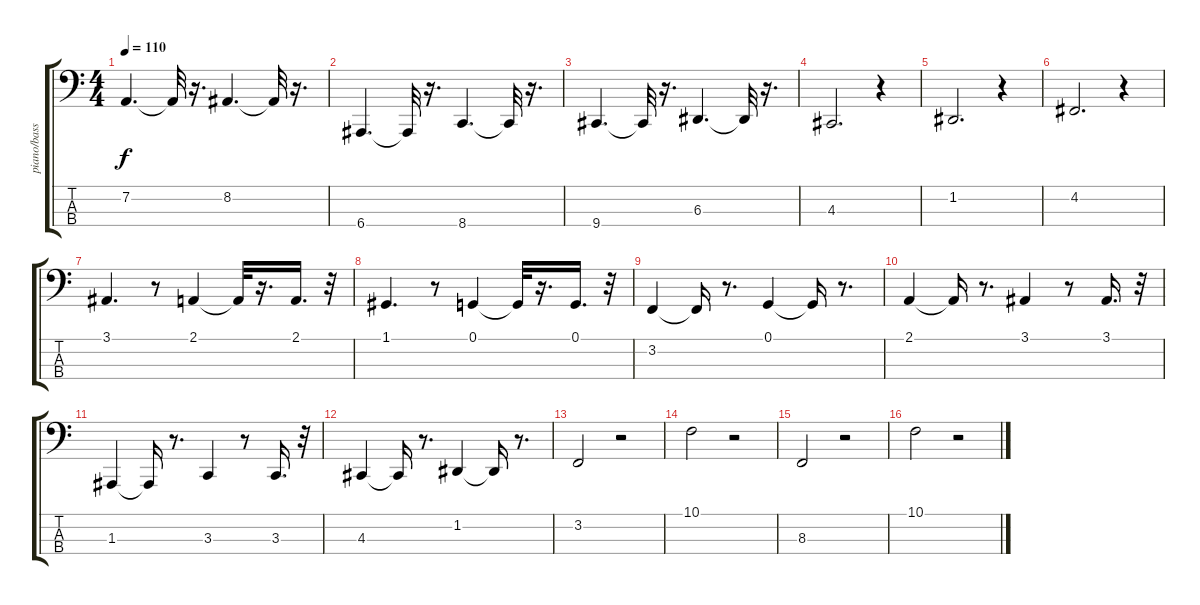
\track ("piano/bass          " "piano/bass") {instrument percussiveorgan}
\staff {score tabs}
\tuning (G2 D2 A1 E1) {hide}
\ts (4 4)
\tempo 110
\clef f4
\ks c
7.2.4{d dy f} 7.2{t}.32 r.16{d} 8.2.4{d} 8.2{t}.32 r.16{d} |
6.4.4{d} 6.4{t}.32 r.16{d} 8.4.4{d} 8.4{t}.32 r.16{d} |
9.4.4{d} 9.4{t}.32 r.16{d} 6.3.4{d} 6.3{t}.32 r.16{d} |
4.3.2{d} r.4 |
1.2.2{d} r.4 |
4.2.2{d} r.4 |
3.1.4{d} r.8 2.1.4 2.1{t}.32 r.16{d} 2.1.16{d} r.32 |
1.1.4{d} r.8 0.1.4 0.1{t}.32 r.16{d} 0.1.16{d} r.32 |
3.2.4 3.2{t}.16 r.8{d} 0.1.4 0.1{t}.16 r.8{d} |
2.1.4 2.1{t}.16 r.8{d} 3.1.4 r.8 3.1.16{d} r.32 |
1.3.4 1.3{t}.16 r.8{d} 3.3.4 r.8 3.3.16{d} r.32 |
4.3.4 4.3{t}.16 r.8{d} 1.2.4 1.2{t}.16 r.8{d} |
3.2.2 r.2 |
10.1.2 r.2 |
8.3.2 r.2 |
10.1.2 r.2
